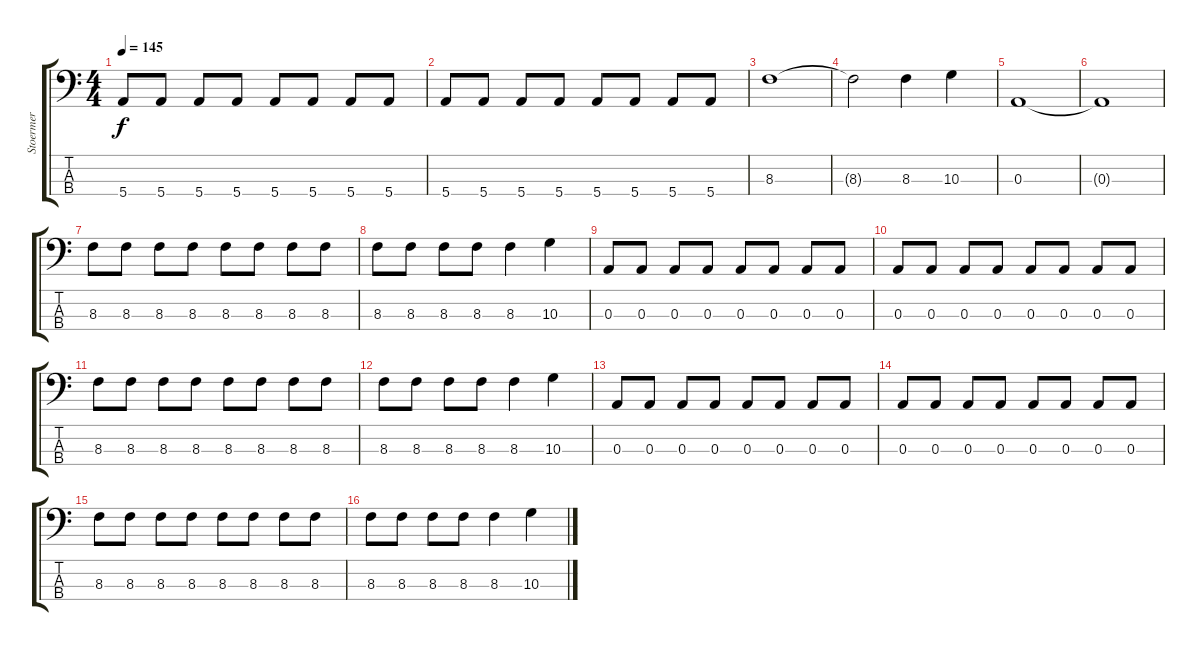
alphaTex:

\track ("Stoermer" "Stoermer") {instrument electricbassfinger}
\staff {score tabs}
\tuning (G2 D2 A1 E1) {hide}
\ts (4 4)
\tempo 145
\clef f4
\ks c
5.4.8{dy f} 5.4.8 5.4.8 5.4.8 5.4.8 5.4.8 5.4.8 5.4.8 |
5.4.8 5.4.8 5.4.8 5.4.8 5.4.8 5.4.8 5.4.8 5.4.8 |
8.3.1 |
8.3{t}.2 8.3.4 10.3.4 |
0.3.1 |
0.3{t}.1 |
8.3.8 8.3.8 8.3.8 8.3.8 8.3.8 8.3.8 8.3.8 8.3.8 |
8.3.8 8.3.8 8.3.8 8.3.8 8.3.4 10.3.4 |
0.3.8 0.3.8 0.3.8 0.3.8 0.3.8 0.3.8 0.3.8 0.3.8 |
0.3.8 0.3.8 0.3.8 0.3.8 0.3.8 0.3.8 0.3.8 0.3.8 |
8.3.8 8.3.8 8.3.8 8.3.8 8.3.8 8.3.8 8.3.8 8.3.8 |
8.3.8 8.3.8 8.3.8 8.3.8 8.3.4 10.3.4 |
0.3.8 0.3.8 0.3.8 0.3.8 0.3.8 0.3.8 0.3.8 0.3.8 |
0.3.8 0.3.8 0.3.8 0.3.8 0.3.8 0.3.8 0.3.8 0.3.8 |
8.3.8 8.3.8 8.3.8 8.3.8 8.3.8 8.3.8 8.3.8 8.3.8 |
8.3.8 8.3.8 8.3.8 8.3.8 8.3.4 10.3.4
